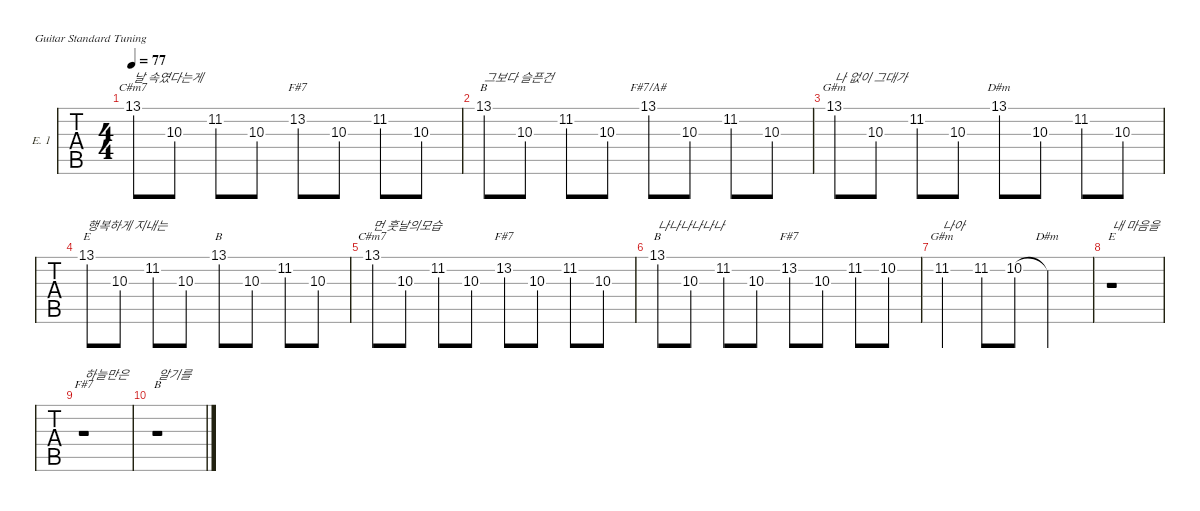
\defaultSystemsLayout 4
\hideDynamics
\bracketExtendMode nobrackets
\firstSystemTrackNameOrientation horizontal
\track ("Distortion Guitar" "E. 1") {defaultSystemsLayout 4 instrument distortionguitar}
\staff {tabs}
\tuning (E4 B3 G3 D3 A2 E2)
\chord ("B" 2 4 4 4 2 x) {showdiagram false showfingering false barre 2}
\chord ("E" 0 0 1 2 2 0) {showdiagram false showfingering false}
\chord ("C#m7" 4 5 4 6 4 x) {firstfret 4 showdiagram false showfingering false barre (4 4)}
\chord ("F#7" 2 2 3 2 4 2) {showdiagram false showfingering false barre (2 2 2)}
\chord ("F#7/A#" 2 2 3 2 4 2) {showdiagram false showfingering false barre (2 2 2)}
\chord ("G#m" 11 12 13 13 11 x) {firstfret 11 showdiagram false showfingering false barre 11}
\chord ("D#m" 6 7 8 8 6 x) {firstfret 6 showdiagram false showfingering false barre 6}
\ts (4 4)
\tempo 77
\clef g2
\ks c
13.1.8{ch "C#m7" txt "날 속였다는게" dy mf} 10.3.8 11.2{acc #}.8 10.3.8 13.2.8{ch "F#7"} 10.3.8 11.2{acc #}.8 10.3.8 |
13.1.8{ch "B" txt "그보다 슬픈건"} 10.3.8 11.2{acc #}.8 10.3.8 13.1.8{ch "F#7/A#"} 10.3.8 11.2{acc #}.8 10.3.8 |
13.1.8{ch "G#m" txt "나 없이 그대가"} 10.3.8 11.2{acc #}.8 10.3.8 13.1.8{ch "D#m"} 10.3.8 11.2{acc #}.8 10.3.8 |
13.1.8{ch "E" txt "행복하게 지내는"} 10.3.8 11.2{acc #}.8 10.3.8 13.1.8{ch "B"} 10.3.8 11.2{acc #}.8 10.3.8 |
13.1.8{ch "C#m7" txt "먼 훗날의모습"} 10.3.8 11.2{acc #}.8 10.3.8 13.2.8{ch "F#7"} 10.3.8 11.2{acc #}.8 10.3.8 |
13.1.8{ch "B" txt "나나나나나나"} 10.3.8 11.2{acc #}.8 10.3.8 13.2.8{ch "F#7"} 10.3.8 11.2{acc #}.8 10.2.8 |
11.2{acc #}.4{ch "G#m" txt "나아"} 11.2{acc #}.8 10.2.8 10.2{t}.2{ch "D#m"} |
r.1{ch "E" txt "내 마음을"} |
r.1{ch "F#7" txt "하늘만은"} |
r.1{ch "B" txt "알기를"}
